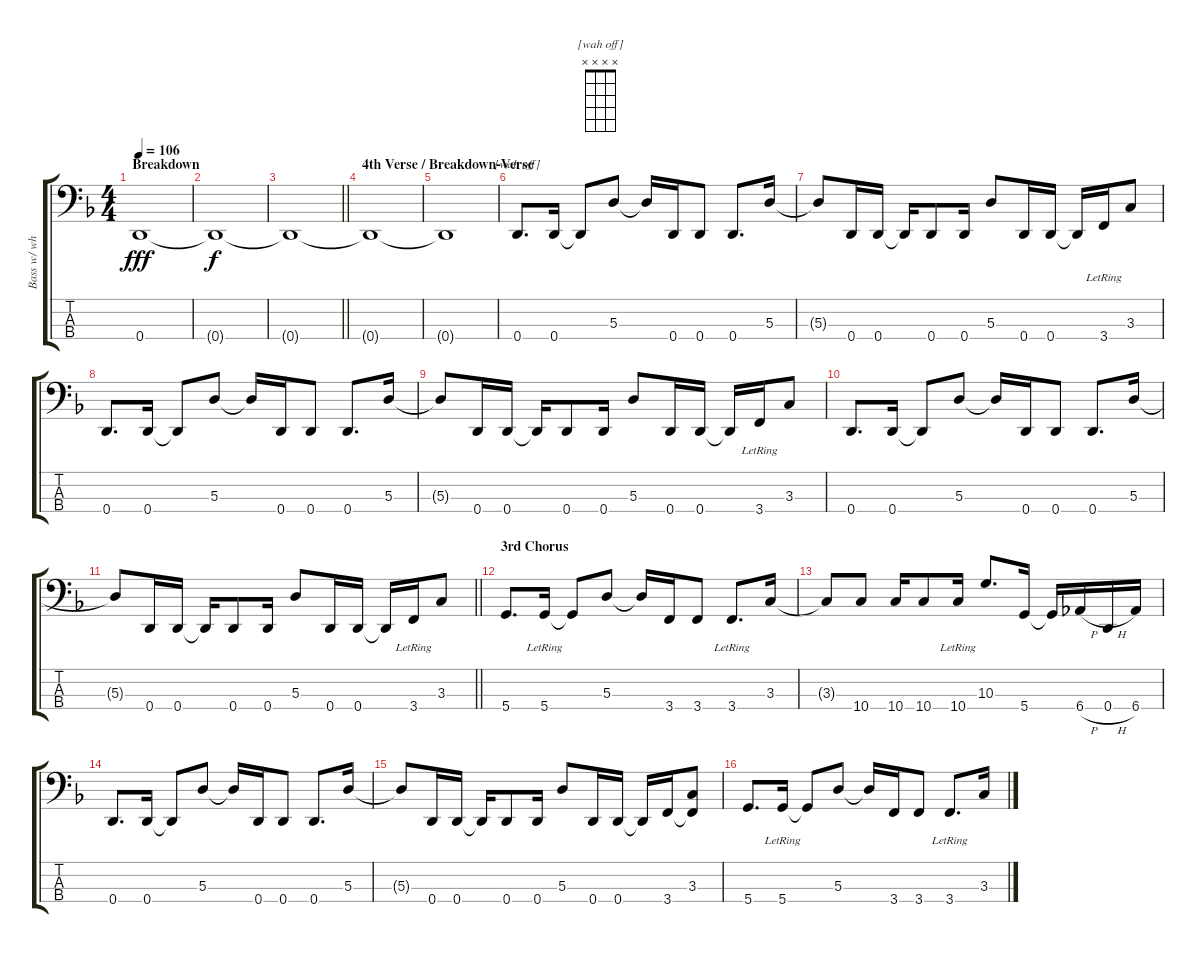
\track ("Bass w/ whammy, auto-wah, delay and fuzz" "Bass w/ wh") {instrument electricbasspick}
\staff {score tabs}
\tuning (G2 D2 A1 D1) {hide}
\chord ("[wah off]" x x x x)
\ts (4 4)
\section ("" "Breakdown")
\tempo 106
\clef f4
\ks dminor
0.4.1{dy fff} |
0.4{t}.1{dy f} |
\barLineRight lightlight
0.4{t}.1 |
\section ("" "4th Verse / Breakdown-Verse")
0.4{t}.1 |
0.4{t}.1 |
0.4.8{d ch "[wah off]"} 0.4.16 0.4{t}.8 5.3.8 5.3{t}.16 0.4.16 0.4.8 0.4.8{d} 5.3.16 |
5.3{t}.8 0.4.16 0.4.16 0.4{t}.16 0.4.8 0.4.16 5.3.8 0.4.16 0.4.16 0.4{t}.16 3.4{lr}.16 3.3.8 |
0.4.8{d} 0.4.16 0.4{t}.8 5.3.8 5.3{t}.16 0.4.16 0.4.8 0.4.8{d} 5.3.16 |
5.3{t}.8 0.4.16 0.4.16 0.4{t}.16 0.4.8 0.4.16 5.3.8 0.4.16 0.4.16 0.4{t}.16 3.4{lr}.16 3.3.8 |
0.4.8{d} 0.4.16 0.4{t}.8 5.3.8 5.3{t}.16 0.4.16 0.4.8 0.4.8{d} 5.3.16 |
\barLineRight lightlight
5.3{t}.8 0.4.16 0.4.16 0.4{t}.16 0.4.8 0.4.16 5.3.8 0.4.16 0.4.16 0.4{t}.16 3.4{lr}.16 3.3.8 |
\section ("" "3rd Chorus")
5.4.8{d} 5.4{lr}.16 5.4{t}.8 5.3.8 5.3{t}.16 3.4.16 3.4.8 3.4{lr}.8{d} 3.3.16 |
3.3{t}.8 10.4.8 10.4.16 10.4.8 10.4{lr}.16 10.3.8{d} 5.4.16 5.4{t}.16 6.4{h}.16 0.4{h}.16 6.4.16 |
0.4.8{d} 0.4.16 0.4{t}.8 5.3.8 5.3{t}.16 0.4.16 0.4.8 0.4.8{d} 5.3.16 |
5.3{t}.8 0.4.16 0.4.16 0.4{t}.16 0.4.8 0.4.16 5.3.8 0.4.16 0.4.16 0.4{t}.16 3.4.16 (3.3 3.4{t}).8 |
5.4.8{d} 5.4{lr}.16 5.4{t}.8 5.3.8 5.3{t}.16 3.4.16 3.4.8 3.4{lr}.8{d} 3.3.16
